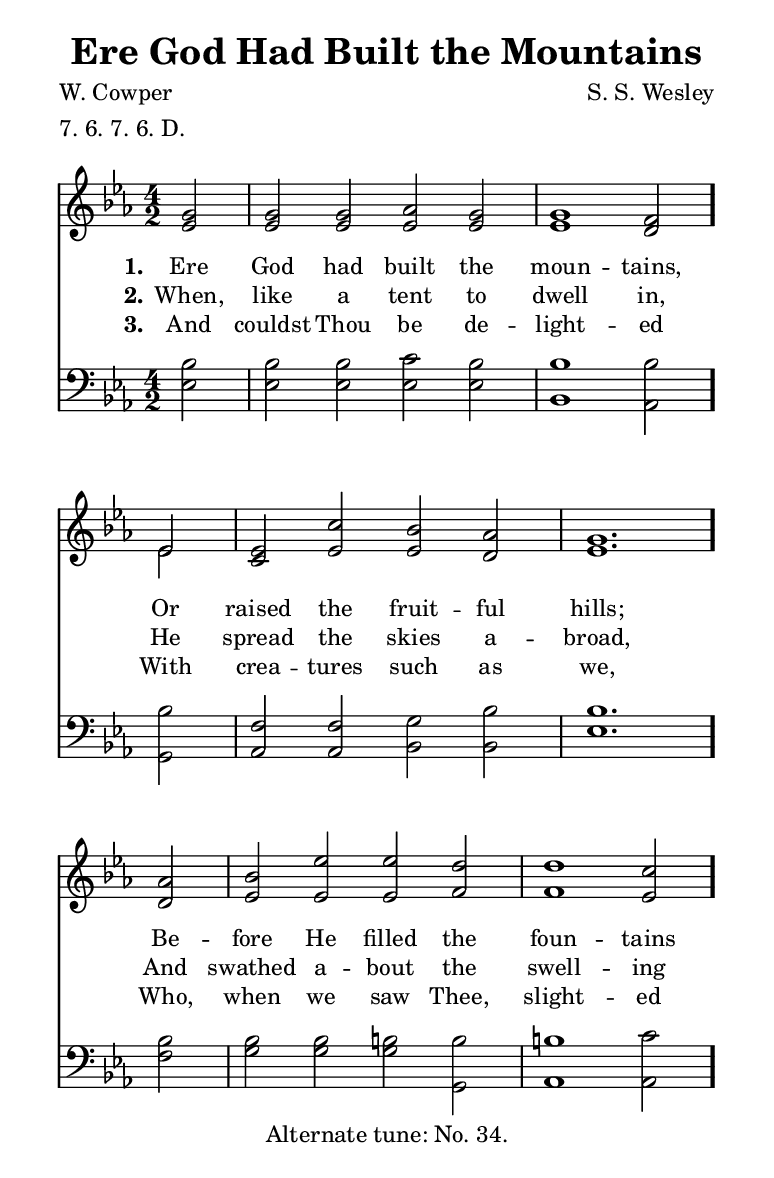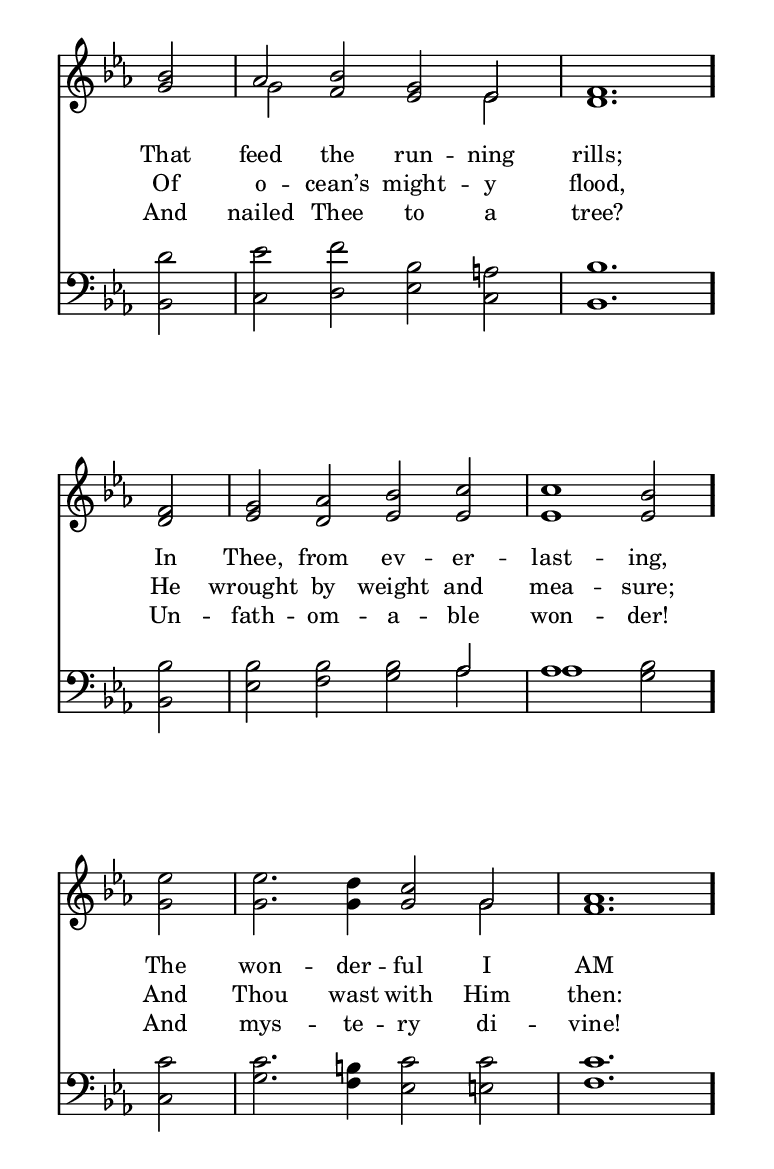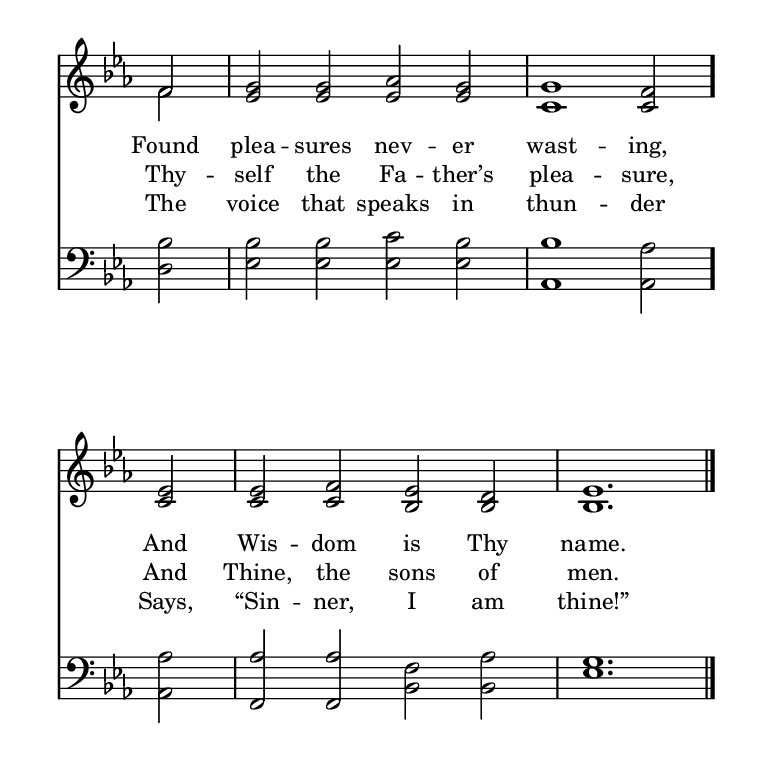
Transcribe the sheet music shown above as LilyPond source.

\include "common/global.ily"
\paper {
  \include "common/paper.ily"
  oddFooterMarkup = \markup { \fill-line { \on-the-fly \first-page "Alternate tune: No. 34." } }
}

\header{
  %gospel
  hymnnumber = "82"
  title = "Ere God Had Built the Mountains"
  tunename = "Aurelia"
  meter = "7. 6. 7. 6. D."
  poet = "W. Cowper"
  composer = "S. S. Wesley"
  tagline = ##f
}

% for fermata in MIDI
ta = { \tempo 2=80 }
tb = { \tempo 2=40 }

patternAA = { c2 | c2 c2 c2 c2 | c1 c2 }

patternBA = { c2 | c2 c2 c2 c2 | c1. }
patternBB = { c2 | c2. c4 c2 c2 | c1. }

global = {
  \include "common/overrides.ily"
  \override Staff.TimeSignature.style = #'numbered
  \time 4/2
  \override Score.MetronomeMark.transparent = ##t % hide all fermata changes too
  \ta
  \key ees \major
  \partial 2
  \autoBeamOff
}

notesSoprano = {
\global
\relative c'' {

  \changePitch \patternAA { g | g g aes g | g f }
  \changePitch \patternBA { ees | ees c' bes aes | g }
  \changePitch \patternAA { aes | bes ees ees d | d c }
  \changePitch \patternBA { bes | aes bes g ees | f }

  \changePitch \patternAA { f | g aes bes c | c bes }
  \changePitch \patternBB { ees | ees d c g | aes }
  \changePitch \patternAA { f | g g aes g | g f }
  \changePitch \patternBA { ees | ees f ees d | ees }

  \bar "|."

}
}

notesAlto = {
\global
\relative e' {

  \changePitch \patternAA { ees | ees ees ees ees | ees d }
  \changePitch \patternBA { ees | c ees ees d | ees }
  \changePitch \patternAA { d | ees ees ees f | f ees }
  \changePitch \patternBA { g | g f ees ees | d }

  \changePitch \patternAA { d | ees d ees ees | ees ees }
  \changePitch \patternBB { g | g g g g | f }
  \changePitch \patternAA { f | ees ees ees ees | c c }
  \changePitch \patternBA { c | c c bes bes | bes }

}
}

notesTenor = {
\global
\relative a {

  \changePitch \patternAA { bes | bes bes c bes | bes bes }
  \changePitch \patternBA { bes | f f g bes | bes }
  \changePitch \patternAA { bes | bes bes b b | b c }
  \changePitch \patternBA { d | ees f bes, a | bes }

  \changePitch \patternAA { bes | bes bes bes aes | aes bes }
  \changePitch \patternBB { c | c b c c | c }
  \changePitch \patternAA { bes | bes bes c bes | bes aes }
  \changePitch \patternBA { aes | aes aes f aes | g }

}
}

notesBass = {
\global
\relative f {

  \changePitch \patternAA { ees | ees ees ees ees | bes aes }
  \changePitch \patternBA { g | aes aes bes bes | ees }
  \changePitch \patternAA { f | g g g g, | aes aes }
  \changePitch \patternBA { bes | c d ees c | bes }

  \changePitch \patternAA { bes | ees f g aes | aes g }
  \changePitch \patternBB { c, | g' f ees e | f }
  \changePitch \patternAA { d | ees ees ees ees | aes, aes }
  \changePitch \patternBA { aes | f f bes bes | ees }

}
}

wordsA = \lyricmode {
\set stanza = "1."

Ere God had built the moun -- tains, \bar "."
Or raised the fruit -- ful hills; \bar "." \break
Be -- fore He filled the foun -- tains \bar "."
That feed the run -- ning rills; \bar "." \break
In Thee, from ev -- er -- last -- ing, \bar "."
The won -- der -- ful I AM \bar "." \break
Found plea -- sures nev -- er wast -- ing, \bar "."
And Wis -- dom is Thy name. \bar "." \break

}

wordsB = \lyricmode {
\set stanza = "2."

When, like a tent to dwell in,
He spread the skies a -- broad,
And swathed a -- bout the swell -- ing
Of o -- cean’s might -- y flood,
He wrought by weight and mea -- sure;
And Thou wast with Him then:
Thy -- self the Fa -- ther’s plea -- sure,
And Thine, the sons of men.

}

wordsC = \lyricmode {
\set stanza = "3."

And couldst Thou be de -- light -- ed
With crea -- tures such as we,
Who, when we saw Thee, slight -- ed
And nailed Thee to a tree?
Un -- fath -- om -- a -- ble won -- der!
And mys -- te -- ry di -- vine!
The voice that speaks in thun -- der
Says, “Sin -- ner, I am thine!”

}

\score {
  \context ChoirStaff <<
    \context Staff = upper <<
      \set Staff.autoBeaming = ##f
      \set ChoirStaff.systemStartDelimiter = #'SystemStartBar
      \set ChoirStaff.printPartCombineTexts = ##f
      \partcombine #'(2 . 9) \notesSoprano \notesAlto
      \context NullVoice = sopranos { \voiceOne << \notesSoprano >> }
      \context NullVoice = altos { \voiceTwo << \notesAlto >> }
      \context Lyrics = one   \lyricsto sopranos \wordsA
      \context Lyrics = two   \lyricsto sopranos \wordsB
      \context Lyrics = three \lyricsto sopranos \wordsC
    >>
    \context Staff = men <<
      \set Staff.autoBeaming = ##f
      \clef bass
      \set ChoirStaff.printPartCombineTexts = ##f
      \partcombine #'(2 . 9) \notesTenor \notesBass
      \context NullVoice = tenors { \voiceOne << \notesTenor >> }
      \context NullVoice = basses { \voiceTwo << \notesBass >> }
    >>
  >>
  \layout {
    \include "common/layout.ily"
  }
  \midi{
    \include "common/midi.ily"
  }
}

\version "2.19.49"  % necessary for upgrading to future LilyPond versions.

% vi:set et ts=2 sw=2 ai nocindent syntax=lilypond:
